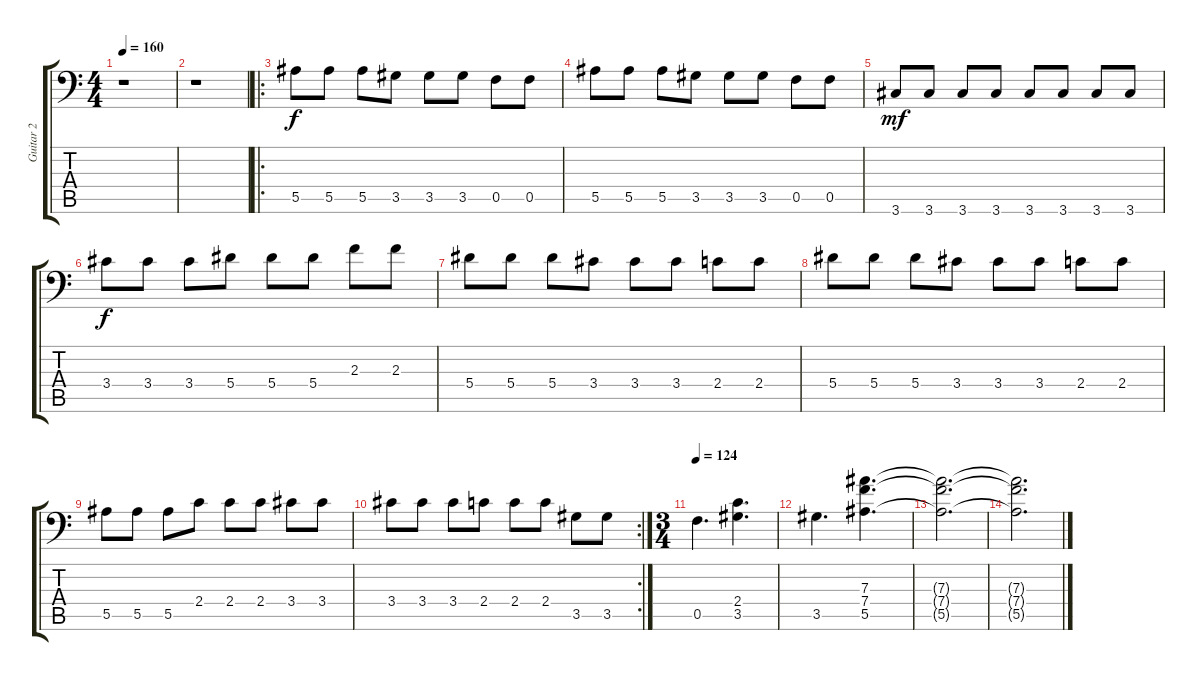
\track ("Guitar 2 " "Guitar 2 ") {instrument distortionguitar}
\staff {score tabs}
\tuning (C4 G3 Eb3 Bb2 F2 Bb1) {hide}
\ts (4 4)
\tempo 160
\clef f4
\ks c
r.1{dy f} |
r.1 |
\ro
5.5.8 5.5.8 5.5.8 3.5.8 3.5.8 3.5.8 0.5.8 0.5.8 |
5.5.8 5.5.8 5.5.8 3.5.8 3.5.8 3.5.8 0.5.8 0.5.8 |
3.6.8{dy mf} 3.6.8 3.6.8 3.6.8 3.6.8 3.6.8 3.6.8 3.6.8 |
3.4.8{dy f} 3.4.8 3.4.8 5.4.8 5.4.8 5.4.8 2.3.8 2.3.8 |
5.4.8 5.4.8 5.4.8 3.4.8 3.4.8 3.4.8 2.4.8 2.4.8 |
5.4.8 5.4.8 5.4.8 3.4.8 3.4.8 3.4.8 2.4.8 2.4.8 |
5.5.8 5.5.8 5.5.8 2.4.8 2.4.8 2.4.8 3.4.8 3.4.8 |
\rc 2
3.4.8 3.4.8 3.4.8 2.4.8 2.4.8 2.4.8 3.5.8 3.5.8 |
\ts (3 4)
\tempo 124
0.5.4{d} (2.4 3.5).4{d} |
3.5.4{d} (7.3 7.4 5.5).4{d} |
(7.3{t} 7.4{t} 5.5{t}).2{d} |
(7.3{t} 7.4{t} 5.5{t}).2{d}
